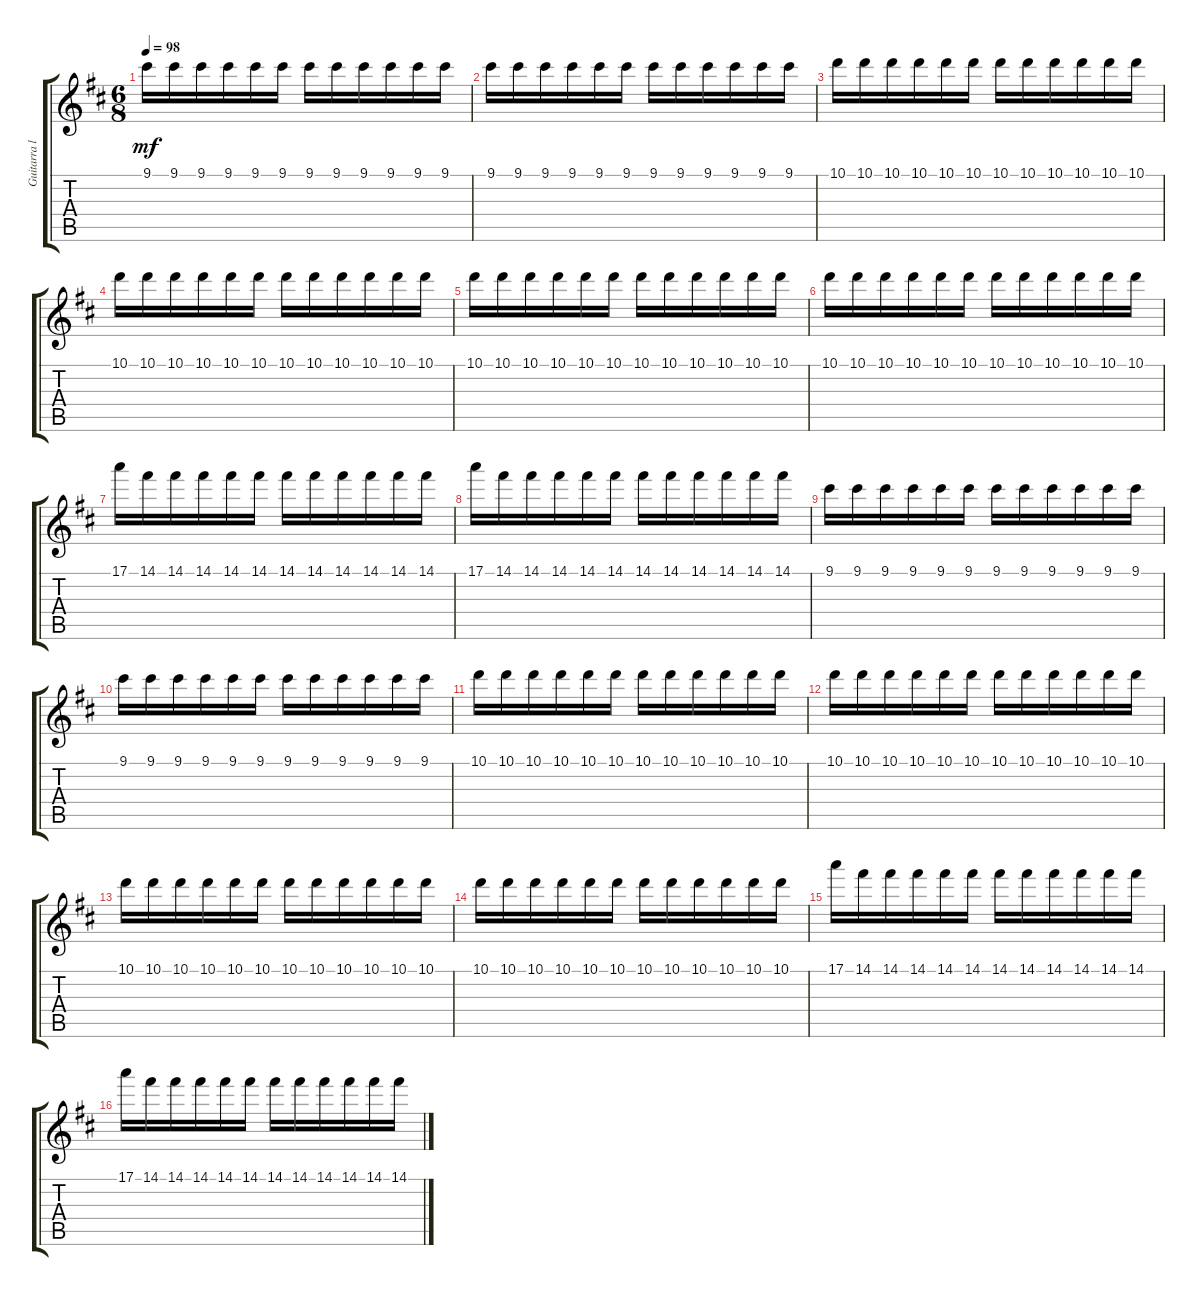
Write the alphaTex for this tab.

\track ("Guitarra limpia" "Guitarra l") {instrument electricguitarclean}
\staff {score tabs}
\tuning (E4 B3 G3 D3 A2 E2) {hide}
\ts (6 8)
\tempo 98
\clef g2
\ks d
9.1.16{dy mf} 9.1.16 9.1.16 9.1.16 9.1.16 9.1.16 9.1.16 9.1.16 9.1.16 9.1.16 9.1.16 9.1.16 |
9.1.16 9.1.16 9.1.16 9.1.16 9.1.16 9.1.16 9.1.16 9.1.16 9.1.16 9.1.16 9.1.16 9.1.16 |
10.1.16 10.1.16 10.1.16 10.1.16 10.1.16 10.1.16 10.1.16 10.1.16 10.1.16 10.1.16 10.1.16 10.1.16 |
10.1.16 10.1.16 10.1.16 10.1.16 10.1.16 10.1.16 10.1.16 10.1.16 10.1.16 10.1.16 10.1.16 10.1.16 |
10.1.16 10.1.16 10.1.16 10.1.16 10.1.16 10.1.16 10.1.16 10.1.16 10.1.16 10.1.16 10.1.16 10.1.16 |
10.1.16 10.1.16 10.1.16 10.1.16 10.1.16 10.1.16 10.1.16 10.1.16 10.1.16 10.1.16 10.1.16 10.1.16 |
17.1.16 14.1.16 14.1.16 14.1.16 14.1.16 14.1.16 14.1.16 14.1.16 14.1.16 14.1.16 14.1.16 14.1.16 |
17.1.16 14.1.16 14.1.16 14.1.16 14.1.16 14.1.16 14.1.16 14.1.16 14.1.16 14.1.16 14.1.16 14.1.16 |
9.1.16 9.1.16 9.1.16 9.1.16 9.1.16 9.1.16 9.1.16 9.1.16 9.1.16 9.1.16 9.1.16 9.1.16 |
9.1.16 9.1.16 9.1.16 9.1.16 9.1.16 9.1.16 9.1.16 9.1.16 9.1.16 9.1.16 9.1.16 9.1.16 |
10.1.16 10.1.16 10.1.16 10.1.16 10.1.16 10.1.16 10.1.16 10.1.16 10.1.16 10.1.16 10.1.16 10.1.16 |
10.1.16 10.1.16 10.1.16 10.1.16 10.1.16 10.1.16 10.1.16 10.1.16 10.1.16 10.1.16 10.1.16 10.1.16 |
10.1.16 10.1.16 10.1.16 10.1.16 10.1.16 10.1.16 10.1.16 10.1.16 10.1.16 10.1.16 10.1.16 10.1.16 |
10.1.16 10.1.16 10.1.16 10.1.16 10.1.16 10.1.16 10.1.16 10.1.16 10.1.16 10.1.16 10.1.16 10.1.16 |
17.1.16 14.1.16 14.1.16 14.1.16 14.1.16 14.1.16 14.1.16 14.1.16 14.1.16 14.1.16 14.1.16 14.1.16 |
17.1.16 14.1.16 14.1.16 14.1.16 14.1.16 14.1.16 14.1.16 14.1.16 14.1.16 14.1.16 14.1.16 14.1.16
